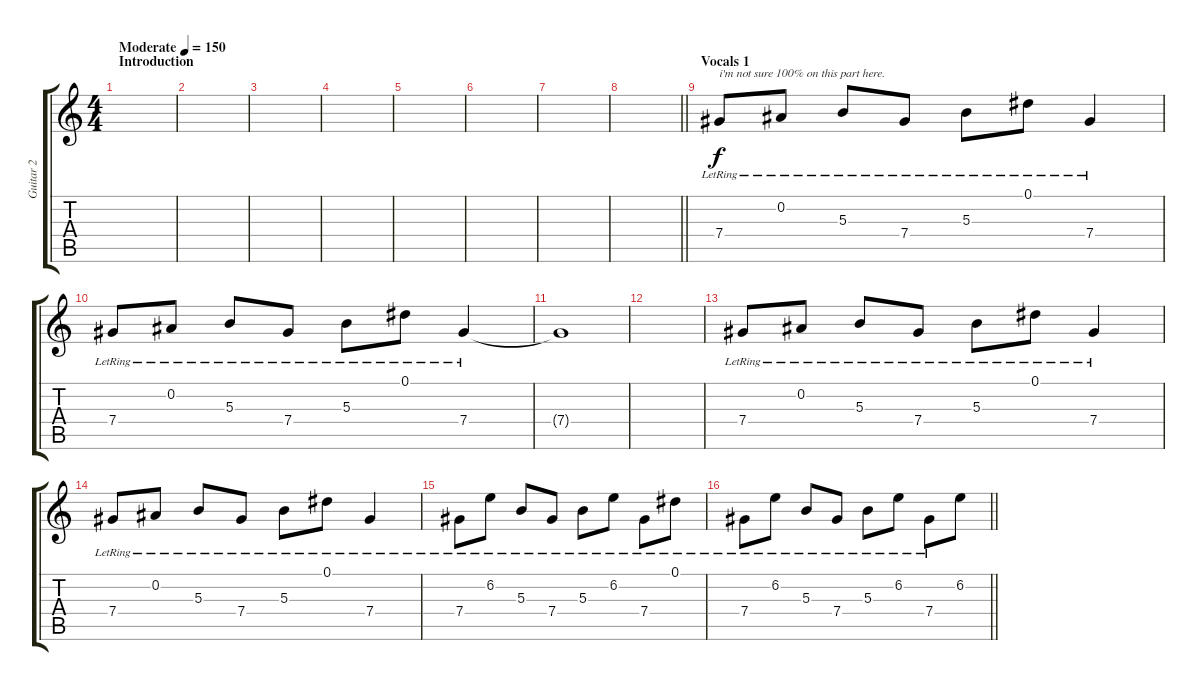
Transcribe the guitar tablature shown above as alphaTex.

\track ("Guitar 2" "Guitar 2") {instrument electricguitarjazz}
\staff {score tabs}
\tuning (Eb4 Bb3 Gb3 Db3 Ab2 Db2) {hide}
\ts (4 4)
\section ("" "Introduction")
\tempo (150 "Moderate")
\clef g2
\ks c
|
|
|
|
|
|
|
\barLineRight lightlight
|
\section ("" "Vocals 1")
7.4{lr}.8{txt "i'm not sure 100% on this part here."} 0.2{lr}.8 5.3{lr}.8 7.4{lr}.8 5.3{lr}.8 0.1{lr}.8 7.4{lr}.4 |
7.4{lr}.8 0.2{lr}.8 5.3{lr}.8 7.4{lr}.8 5.3{lr}.8 0.1{lr}.8 7.4{lr}.4 |
7.4{t}.1 |
|
7.4{lr}.8 0.2{lr}.8 5.3{lr}.8 7.4{lr}.8 5.3{lr}.8 0.1{lr}.8 7.4{lr}.4 |
7.4{lr}.8 0.2{lr}.8 5.3{lr}.8 7.4{lr}.8 5.3{lr}.8 0.1{lr}.8 7.4{lr}.4 |
7.4{lr}.8 6.2{lr}.8 5.3{lr}.8 7.4{lr}.8 5.3{lr}.8 6.2{lr}.8 7.4{lr}.8 0.1{lr}.8 |
\barLineRight lightlight
7.4{lr}.8 6.2{lr}.8 5.3{lr}.8 7.4{lr}.8 5.3{lr}.8 6.2{lr}.8 7.4{lr}.8 6.2.8
